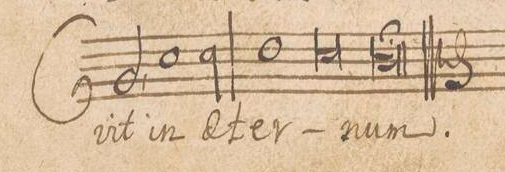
**kern	**text
*I"CANTVS.	*
*clefG2	*
*k[]	*
*met(C|)	*
*M2/1	*
2g,/	-vit
1cc	in
2cc\	ae-
=61-	=61-
1dd	-ter-
0cc	.
=62-	=62-
0bl;	-num.
==	==
*-	*-
